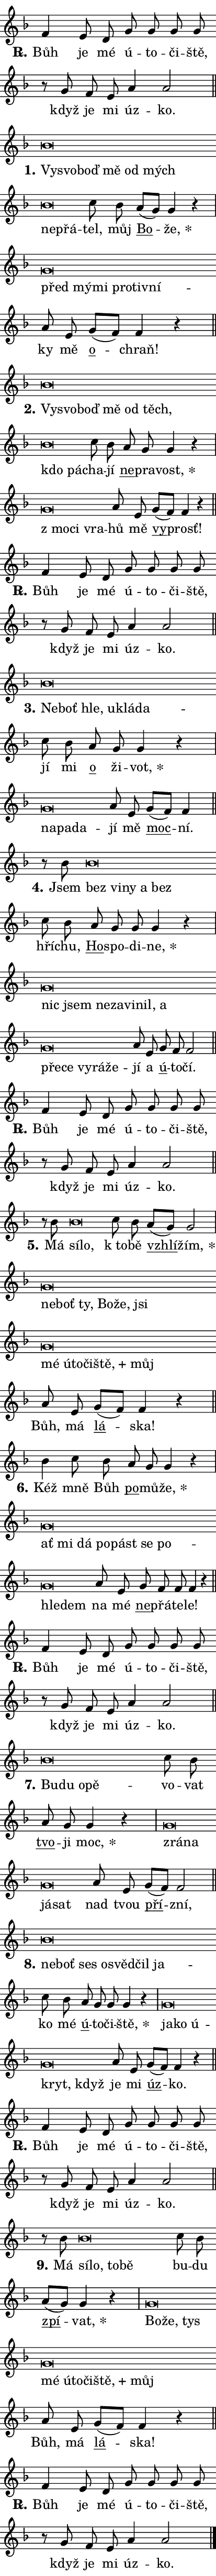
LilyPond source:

\version "2.24.0"
\header { tagline = "" }
\paper {
  indent = 0\cm
  top-margin = 0\cm
  right-margin = 0\cm
  bottom-margin = 0\cm
  left-margin = 0\cm
  paper-width = 7\cm
  page-breaking = #ly:one-page-breaking
  system-system-spacing.basic-distance = #11
  score-system-spacing.basic-distance = #11
  ragged-last = ##f
}


%% Author: Thomas Morley
%% https://lists.gnu.org/archive/html/lilypond-user/2020-05/msg00002.html
#(define (line-position grob)
"Returns position of @var[grob} in current system:
   @code{'start}, if at first time-step
   @code{'end}, if at last time-step
   @code{'middle} otherwise
"
  (let* ((col (ly:item-get-column grob))
         (ln (ly:grob-object col 'left-neighbor))
         (rn (ly:grob-object col 'right-neighbor))
         (col-to-check-left (if (ly:grob? ln) ln col))
         (col-to-check-right (if (ly:grob? rn) rn col))
         (break-dir-left
           (and
             (ly:grob-property col-to-check-left 'non-musical #f)
             (ly:item-break-dir col-to-check-left)))
         (break-dir-right
           (and
             (ly:grob-property col-to-check-right 'non-musical #f)
             (ly:item-break-dir col-to-check-right))))
        (cond ((eqv? 1 break-dir-left) 'start)
              ((eqv? -1 break-dir-right) 'end)
              (else 'middle))))

#(define (tranparent-at-line-position vctor)
  (lambda (grob)
  "Relying on @code{line-position} select the relevant enry from @var{vctor}.
Used to determine transparency,"
    (case (line-position grob)
      ((end) (not (vector-ref vctor 0)))
      ((middle) (not (vector-ref vctor 1)))
      ((start) (not (vector-ref vctor 2))))))

noteHeadBreakVisibility =
#(define-music-function (break-visibility)(vector?)
"Makes @code{NoteHead}s transparent relying on @var{break-visibility}"
#{
  \override NoteHead.transparent =
    #(tranparent-at-line-position break-visibility)
#})

#(define delete-ledgers-for-transparent-note-heads
  (lambda (grob)
    "Reads whether a @code{NoteHead} is transparent.
If so this @code{NoteHead} is removed from @code{'note-heads} from
@var{grob}, which is supposed to be @code{LedgerLineSpanner}.
As a result ledgers are not printed for this @code{NoteHead}"
    (let* ((nhds-array (ly:grob-object grob 'note-heads))
           (nhds-list
             (if (ly:grob-array? nhds-array)
                 (ly:grob-array->list nhds-array)
                 '()))
           ;; Relies on the transparent-property being done before
           ;; Staff.LedgerLineSpanner.after-line-breaking is executed.
           ;; This is fragile ...
           (to-keep
             (remove
               (lambda (nhd)
                 (ly:grob-property nhd 'transparent #f))
               nhds-list)))
      ;; TODO find a better method to iterate over grob-arrays, similiar
      ;; to filter/remove etc for lists
      ;; For now rebuilt from scratch
      (set! (ly:grob-object grob 'note-heads)  '())
      (for-each
        (lambda (nhd)
          (ly:pointer-group-interface::add-grob grob 'note-heads nhd))
        to-keep))))

hideNotes = {
  \noteHeadBreakVisibility #begin-of-line-visible
}
unHideNotes = {
  \noteHeadBreakVisibility #all-visible
}

% work-around for resetting accidentals
% https://lilypond.org/doc/v2.23/Documentation/notation/displaying-rhythms#unmetered-music
cadenzaMeasure = {
  \cadenzaOff
  \partial 1024 s1024
  \cadenzaOn
}

#(define-markup-command (accent layout props text) (markup?)
  "Underline accented syllable"
  (interpret-markup layout props
    #{\markup \override #'(offset . 4.3) \underline { #text }#}))

responsum = \markup \concat {
  "R" \hspace #-1.05 \path #0.1 #'((moveto 0 0.07) (lineto 0.9 0.8)) \hspace #0.05 "."
}

\layout {
    \context {
        \Staff
        \remove "Time_signature_engraver"
        \override LedgerLineSpanner.after-line-breaking = #delete-ledgers-for-transparent-note-heads
    }
    \context {
        \Voice {
            \override NoteHead.output-attributes = #'((class . "notehead"))
            \override Hairpin.height = #0.55
        }
    }
    \context {
        \Lyrics {
            \override StanzaNumber.output-attributes = #'((class . "stanzanumber"))
            \override LyricSpace.minimum-distance = #0.9
            \override LyricText.font-name = #"TeX Gyre Schola"
            \override LyricText.font-size = 1
            \override StanzaNumber.font-name = #"TeX Gyre Schola Bold"
            \override StanzaNumber.font-size = 1
        }
    }
}

% magnetic-lyrics.ily
%
%   written by
%     Jean Abou Samra <jean@abou-samra.fr>
%     Werner Lemberg <wl@gnu.org>
%
%   adapted by
%     Jiri Hon <jiri.hon@gmail.com>
%
% Version 2022-Apr-15

% https://www.mail-archive.com/lilypond-user@gnu.org/msg149350.html

#(define (Left_hyphen_pointer_engraver context)
   "Collect syllable-hyphen-syllable occurrences in lyrics and store
them in properties.  This engraver only looks to the left.  For
example, if the lyrics input is @code{foo -- bar}, it does the
following.

@itemize @bullet
@item
Set the @code{text} property of the @code{LyricHyphen} grob between
@q{foo} and @q{bar} to @code{foo}.

@item
Set the @code{left-hyphen} property of the @code{LyricText} grob with
text @q{foo} to the @code{LyricHyphen} grob between @q{foo} and
@q{bar}.
@end itemize

Use this auxiliary engraver in combination with the
@code{lyric-@/text::@/apply-@/magnetic-@/offset!} hook."
   (let ((hyphen #f)
         (text #f))
     (make-engraver
      (acknowledgers
       ((lyric-syllable-interface engraver grob source-engraver)
        (set! text grob)))
      (end-acknowledgers
       ((lyric-hyphen-interface engraver grob source-engraver)
        ;(when (not (grob::has-interface grob 'lyric-space-interface))
          (set! hyphen grob)));)
      ((stop-translation-timestep engraver)
       (when (and text hyphen)
         (ly:grob-set-object! text 'left-hyphen hyphen))
       (set! text #f)
       (set! hyphen #f)))))

#(define (lyric-text::apply-magnetic-offset! grob)
   "If the space between two syllables is less than the value in
property @code{LyricText@/.details@/.squash-threshold}, move the right
syllable to the left so that it gets concatenated with the left
syllable.

Use this function as a hook for
@code{LyricText@/.after-@/line-@/breaking} if the
@code{Left_@/hyphen_@/pointer_@/engraver} is active."
   (let ((hyphen (ly:grob-object grob 'left-hyphen #f)))
     (when hyphen
       (let ((left-text (ly:spanner-bound hyphen LEFT)))
         (when (grob::has-interface left-text 'lyric-syllable-interface)
           (let* ((common (ly:grob-common-refpoint grob left-text X))
                  (this-x-ext (ly:grob-extent grob common X))
                  (left-x-ext
                   (begin
                     ;; Trigger magnetism for left-text.
                     (ly:grob-property left-text 'after-line-breaking)
                     (ly:grob-extent left-text common X)))
                  ;; `delta` is the gap width between two syllables.
                  (delta (- (interval-start this-x-ext)
                            (interval-end left-x-ext)))
                  (details (ly:grob-property grob 'details))
                  (threshold (assoc-get 'squash-threshold details 0.2)))
             (when (< delta threshold)
               (let* (;; We have to manipulate the input text so that
                      ;; ligatures crossing syllable boundaries are not
                      ;; disabled.  For languages based on the Latin
                      ;; script this is essentially a beautification.
                      ;; However, for non-Western scripts it can be a
                      ;; necessity.
                      (lt (ly:grob-property left-text 'text))
                      (rt (ly:grob-property grob 'text))
                      (is-space (grob::has-interface hyphen 'lyric-space-interface))
                      (space (if is-space " " ""))
                      (space-markup (grob-interpret-markup grob " "))
                      (space-size (interval-length (ly:stencil-extent space-markup X)))
                      (extra-delta (if is-space space-size 0))
                      ;; Append new syllable.
                      (ltrt-space (if (and (string? lt) (string? rt))
                                (string-append lt space rt)
                                (make-concat-markup (list lt space rt))))
                      ;; Right-align `ltrt` to the right side.
                      (ltrt-space-markup (grob-interpret-markup
                               grob
                               (make-translate-markup
                                (cons (interval-length this-x-ext) 0)
                                (make-right-align-markup ltrt-space)))))
                 (begin
                   ;; Don't print `left-text`.
                   (ly:grob-set-property! left-text 'stencil #f)
                   ;; Set text and stencil (which holds all collected
                   ;; syllables so far) and shift it to the left.
                   (ly:grob-set-property! grob 'text ltrt-space)
                   (ly:grob-set-property! grob 'stencil ltrt-space-markup)
                   (ly:grob-translate-axis! grob (- (- delta extra-delta)) X))))))))))


#(define (lyric-hyphen::displace-bounds-first grob)
   ;; Make very sure this callback isn't triggered too early.
   (let ((left (ly:spanner-bound grob LEFT))
         (right (ly:spanner-bound grob RIGHT)))
     (ly:grob-property left 'after-line-breaking)
     (ly:grob-property right 'after-line-breaking)
     (ly:lyric-hyphen::print grob)))

squashThreshold = #0.4

\layout {
  \context {
    \Lyrics
    \consists #Left_hyphen_pointer_engraver
    \override LyricText.after-line-breaking =
      #lyric-text::apply-magnetic-offset!
    \override LyricHyphen.stencil = #lyric-hyphen::displace-bounds-first
    \override LyricText.details.squash-threshold = \squashThreshold
    \override LyricHyphen.minimum-distance = 0
    \override LyricHyphen.minimum-length = \squashThreshold
  }
}

squash = \override LyricText.details.squash-threshold = 9999
unSquash = \override LyricText.details.squash-threshold = \squashThreshold

left = \override LyricText.self-alignment-X = #LEFT
unLeft = \revert LyricText.self-alignment-X

starOffset = #(lambda (grob) 
                (let ((x_offset (ly:self-alignment-interface::aligned-on-x-parent grob)))
                  (if (= x_offset 0) 0 (+ x_offset 1.2))))

star = #(define-music-function (syllable)(string?)
"Append star separator at the end of a syllable"
#{
  \once \override LyricText.X-offset = #starOffset
  \lyricmode { \markup {
    #syllable
    \override #'((font-name . "TeX Gyre Schola Bold")) \hspace #0.2 \lower #0.65 \larger "*"
  } }
#})

starAccent = #(define-music-function (syllable)(string?)
"Append star separator at the end of a syllable and make accent"
#{
  \once \override LyricText.X-offset = #starOffset
  \lyricmode { \markup {
    \accent #syllable
    \override #'((font-name . "TeX Gyre Schola Bold")) \hspace #0.2 \lower #0.65 \larger "*"
  } }
#})

breath = #(define-music-function (syllable)(string?)
"Append breathing indicator at the end of a syllable"
#{
  \lyricmode { \markup { #syllable "+" } }
#})

optionalBreath = #(define-music-function (syllable)(string?)
"Append optional breathing indicator at the end of a syllable"
#{
  \lyricmode { \markup { #syllable "(+)" } }
#})


\score {
    <<
        \new Voice = "melody" { \cadenzaOn \key f \major \relative { f'4 e8 d g g g g \bar "" r g f e a4 a2 \cadenzaMeasure \bar "||" \break } }
        \new Lyrics \lyricsto "melody" { \lyricmode { \set stanza = \responsum
Bůh je mé ú -- to -- či -- ště, když je mi úz -- ko. } }
    >>
    \layout {}
}

\score {
    <<
        \new Voice = "melody" { \cadenzaOn \key f \major \relative { bes'\breve*1/16 \hideNotes \breve*1/16 \bar "" \breve*1/16 \bar "" \breve*1/16 \bar "" \breve*1/16 \bar "" \breve*1/16 \bar "" \breve*1/16 \breve*1/16 \bar "" \unHideNotes c8 bes \bar "" a[( g)] g4 r \cadenzaMeasure \bar "|" g\breve*1/16 \hideNotes \breve*1/16 \bar "" \breve*1/16 \bar "" \breve*1/16 \bar "" \breve*1/16 \breve*1/16 \bar "" \unHideNotes a8 e \bar "" g[( f)] f4 r \cadenzaMeasure \bar "||" \break } }
        \new Lyrics \lyricsto "melody" { \lyricmode { \set stanza = "1."
\left Vy -- \squash svo -- boď mě od mých ne -- přá -- \unLeft \unSquash tel, můj \markup \accent Bo -- \star že, \left před \squash mý -- mi pro -- tiv -- ní -- \unLeft \unSquash ky mě \markup \accent o -- chraň! } }
    >>
    \layout {}
}

\score {
    <<
        \new Voice = "melody" { \cadenzaOn \key f \major \relative { bes'\breve*1/16 \hideNotes \breve*1/16 \bar "" \breve*1/16 \bar "" \breve*1/16 \bar "" \breve*1/16 \bar "" \breve*1/16 \bar "" \breve*1/16 \breve*1/16 \bar "" \unHideNotes c8 bes \bar "" a g g4 r \cadenzaMeasure \bar "|" g\breve*1/16 \hideNotes \breve*1/16 \breve*1/16 \bar "" \unHideNotes a8 e \bar "" g[( f)] f4 r \cadenzaMeasure \bar "||" \break } }
        \new Lyrics \lyricsto "melody" { \lyricmode { \set stanza = "2."
\left Vy -- \squash svo -- boď mě od těch, kdo pá -- \unLeft \unSquash cha -- jí \markup \accent ne -- pra -- \star vost, \left "z mo" -- \squash ci vra -- \unLeft \unSquash hů mě \markup \accent vy -- prosť! } }
    >>
    \layout {}
}

\score {
    <<
        \new Voice = "melody" { \cadenzaOn \key f \major \relative { f'4 e8 d g g g g \bar "" r g f e a4 a2 \cadenzaMeasure \bar "||" \break } }
        \new Lyrics \lyricsto "melody" { \lyricmode { \set stanza = \responsum
Bůh je mé ú -- to -- či -- ště, když je mi úz -- ko. } }
    >>
    \layout {}
}

\score {
    <<
        \new Voice = "melody" { \cadenzaOn \key f \major \relative { bes'\breve*1/16 \hideNotes \breve*1/16 \bar "" \breve*1/16 \bar "" \breve*1/16 \bar "" \breve*1/16 \breve*1/16 \bar "" \unHideNotes c8 bes \bar "" a g g4 r \cadenzaMeasure \bar "|" g\breve*1/16 \hideNotes \breve*1/16 \breve*1/16 \bar "" \unHideNotes a8 e \bar "" g[( f)] f4 \cadenzaMeasure \bar "||" \break } }
        \new Lyrics \lyricsto "melody" { \lyricmode { \set stanza = "3."
\left Ne -- \squash boť hle, u -- klá -- da -- \unLeft \unSquash jí mi \markup \accent o ži -- \star vot, \left na -- \squash pa -- da -- \unLeft \unSquash jí mě \markup \accent moc -- ní. } }
    >>
    \layout {}
}

\score {
    <<
        \new Voice = "melody" { \cadenzaOn \key f \major \relative { r8 bes'8 bes\breve*1/16 \hideNotes \breve*1/16 \bar "" \breve*1/16 \bar "" \breve*1/16 \breve*1/16 \bar "" \unHideNotes c8 bes \bar "" a g g g4 r \cadenzaMeasure \bar "|" g\breve*1/16 \hideNotes \breve*1/16 \bar "" \breve*1/16 \bar "" \breve*1/16 \bar "" \breve*1/16 \bar "" \breve*1/16 \bar "" \breve*1/16 \bar "" \breve*1/16 \bar "" \breve*1/16 \bar "" \breve*1/16 \bar "" \breve*1/16 \breve*1/16 \bar "" \unHideNotes a8 e \bar "" g f f2 \cadenzaMeasure \bar "||" \break } }
        \new Lyrics \lyricsto "melody" { \lyricmode { \set stanza = "4."
Jsem \left bez \squash vi -- ny a bez \unLeft \unSquash hří -- chu, \markup \accent Ho -- spo -- di -- \star ne, \left nic \squash jsem ne -- za -- vi -- nil, a pře -- ce vy -- rá -- že -- \unLeft \unSquash jí a \markup \accent ú -- to -- čí. } }
    >>
    \layout {}
}

\score {
    <<
        \new Voice = "melody" { \cadenzaOn \key f \major \relative { f'4 e8 d g g g g \bar "" r g f e a4 a2 \cadenzaMeasure \bar "||" \break } }
        \new Lyrics \lyricsto "melody" { \lyricmode { \set stanza = \responsum
Bůh je mé ú -- to -- či -- ště, když je mi úz -- ko. } }
    >>
    \layout {}
}

\score {
    <<
        \new Voice = "melody" { \cadenzaOn \key f \major \relative { r8 bes'8 bes\breve*1/16 \hideNotes \breve*1/16 \bar "" \unHideNotes c8 bes \bar "" a[( g)] g2 \cadenzaMeasure \bar "|" g\breve*1/16 \hideNotes \breve*1/16 \bar "" \breve*1/16 \bar "" \breve*1/16 \bar "" \breve*1/16 \bar "" \breve*1/16 \bar "" \breve*1/16 \bar "" \breve*1/16 \bar "" \breve*1/16 \bar "" \breve*1/16 \bar "" \breve*1/16 \breve*1/16 \bar "" \unHideNotes a8 e \bar "" g[( f)] f4 r \cadenzaMeasure \bar "||" \break } }
        \new Lyrics \lyricsto "melody" { \lyricmode { \set stanza = "5."
Má \left sí -- \squash lo, \unLeft \unSquash "k to" -- bě \markup \accent vzhlí -- \star žím, \left ne -- \squash boť ty, Bo -- že, jsi mé ú -- to -- či -- \breath "ště," můj \unLeft \unSquash Bůh, má \markup \accent lá -- ska! } }
    >>
    \layout {}
}

\score {
    <<
        \new Voice = "melody" { \cadenzaOn \key f \major \relative { bes'4 c8 bes \bar "" a g g4 r \cadenzaMeasure \bar "|" g\breve*1/16 \hideNotes \breve*1/16 \bar "" \breve*1/16 \bar "" \breve*1/16 \bar "" \breve*1/16 \bar "" \breve*1/16 \bar "" \breve*1/16 \bar "" \breve*1/16 \breve*1/16 \bar "" \unHideNotes a8 e \bar "" g f f f4 r \cadenzaMeasure \bar "||" \break } }
        \new Lyrics \lyricsto "melody" { \lyricmode { \set stanza = "6."
Kéž mně Bůh \markup \accent po -- mů -- \star že, \left ať \squash mi dá po -- pást se po -- hle -- dem \unLeft \unSquash na mé \markup \accent ne -- přá -- te -- le! } }
    >>
    \layout {}
}

\score {
    <<
        \new Voice = "melody" { \cadenzaOn \key f \major \relative { f'4 e8 d g g g g \bar "" r g f e a4 a2 \cadenzaMeasure \bar "||" \break } }
        \new Lyrics \lyricsto "melody" { \lyricmode { \set stanza = \responsum
Bůh je mé ú -- to -- či -- ště, když je mi úz -- ko. } }
    >>
    \layout {}
}

\score {
    <<
        \new Voice = "melody" { \cadenzaOn \key f \major \relative { bes'\breve*1/16 \hideNotes \breve*1/16 \bar "" \breve*1/16 \breve*1/16 \bar "" \unHideNotes c8 bes \bar "" a g g4 r \cadenzaMeasure \bar "|" g\breve*1/16 \hideNotes \breve*1/16 \bar "" \breve*1/16 \breve*1/16 \bar "" \unHideNotes a8 e \bar "" g[( f)] f2 \cadenzaMeasure \bar "||" \break } }
        \new Lyrics \lyricsto "melody" { \lyricmode { \set stanza = "7."
\left Bu -- \squash du o -- pě -- \unLeft \unSquash vo -- vat \markup \accent tvo -- ji \star moc, \left zrá -- \squash na já -- sat \unLeft \unSquash nad tvou \markup \accent pří -- zní, } }
    >>
    \layout {}
}

\score {
    <<
        \new Voice = "melody" { \cadenzaOn \key f \major \relative { bes'\breve*1/16 \hideNotes \breve*1/16 \bar "" \breve*1/16 \bar "" \breve*1/16 \bar "" \breve*1/16 \bar "" \breve*1/16 \breve*1/16 \bar "" \unHideNotes c8 bes \bar "" a g g g4 r \cadenzaMeasure \bar "|" g\breve*1/16 \hideNotes \breve*1/16 \bar "" \breve*1/16 \bar "" \breve*1/16 \breve*1/16 \bar "" \unHideNotes a8 e \bar "" g[( f)] f4 r \cadenzaMeasure \bar "||" \break } }
        \new Lyrics \lyricsto "melody" { \lyricmode { \set stanza = "8."
\left ne -- \squash boť ses o -- svěd -- čil ja -- \unLeft \unSquash ko mé \markup \accent ú -- to -- či -- \star ště, \left ja -- \squash ko ú -- kryt, když \unLeft \unSquash je mi \markup \accent úz -- ko. } }
    >>
    \layout {}
}

\score {
    <<
        \new Voice = "melody" { \cadenzaOn \key f \major \relative { f'4 e8 d g g g g \bar "" r g f e a4 a2 \cadenzaMeasure \bar "||" \break } }
        \new Lyrics \lyricsto "melody" { \lyricmode { \set stanza = \responsum
Bůh je mé ú -- to -- či -- ště, když je mi úz -- ko. } }
    >>
    \layout {}
}

\score {
    <<
        \new Voice = "melody" { \cadenzaOn \key f \major \relative { r8 bes'8 bes\breve*1/16 \hideNotes \breve*1/16 \bar "" \breve*1/16 \breve*1/16 \bar "" \unHideNotes c8 bes \bar "" a[( g)] g4 r \cadenzaMeasure \bar "|" g\breve*1/16 \hideNotes \breve*1/16 \bar "" \breve*1/16 \bar "" \breve*1/16 \bar "" \breve*1/16 \bar "" \breve*1/16 \bar "" \breve*1/16 \bar "" \breve*1/16 \breve*1/16 \bar "" \unHideNotes a8 e \bar "" g[( f)] f4 r \cadenzaMeasure \bar "||" \break } }
        \new Lyrics \lyricsto "melody" { \lyricmode { \set stanza = "9."
Má \left sí -- \squash lo, to -- bě \unLeft \unSquash bu -- du \markup \accent zpí -- \star vat, \left Bo -- \squash že, tys mé ú -- to -- či -- \breath "ště," můj \unLeft \unSquash Bůh, má \markup \accent lá -- ska! } }
    >>
    \layout {}
}

\score {
    <<
        \new Voice = "melody" { \cadenzaOn \key f \major \relative { f'4 e8 d g g g g \bar "" r g f e a4 a2 \cadenzaMeasure \bar "||" \break } \bar "|." }
        \new Lyrics \lyricsto "melody" { \lyricmode { \set stanza = \responsum
Bůh je mé ú -- to -- či -- ště, když je mi úz -- ko. } }
    >>
    \layout {}
}
